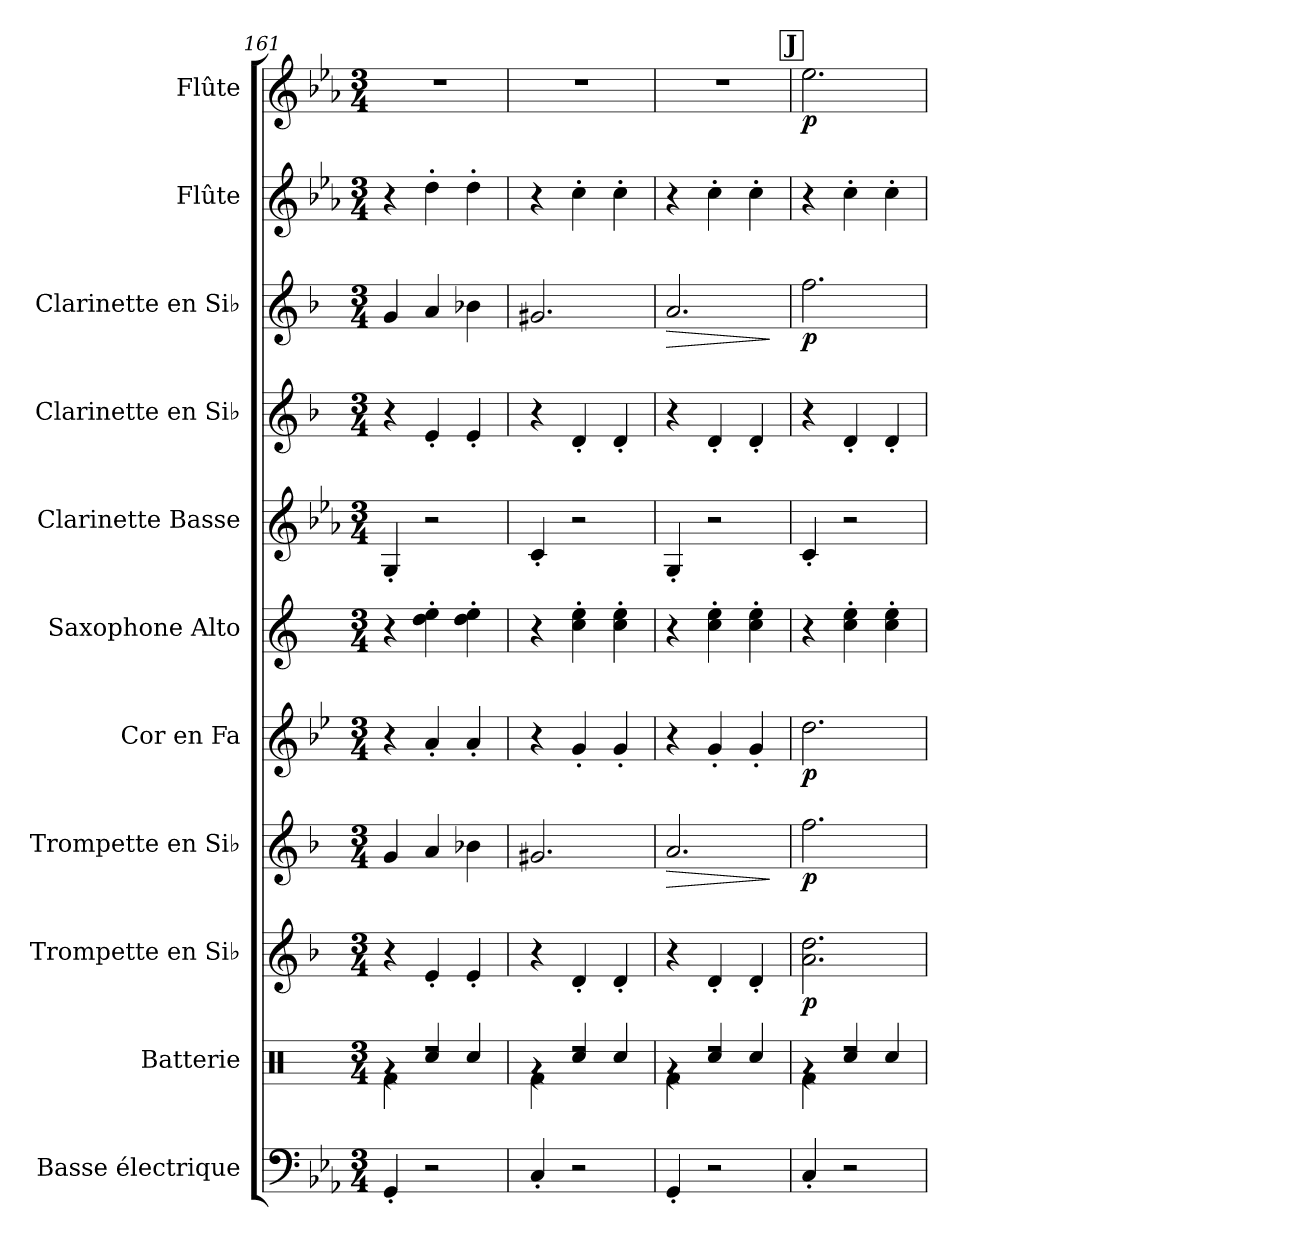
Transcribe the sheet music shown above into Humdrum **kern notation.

**kern	**kern	**kern	**dynam	**kern	**dynam	**kern	**dynam	**kern	**kern	**kern	**kern	**dynam	**kern	**kern	**dynam
*part11	*part10	*part9	*part9	*part8	*part8	*part7	*part7	*part6	*part5	*part4	*part3	*part3	*part2	*part1	*part1
*staff11	*staff10	*staff9	*staff9	*staff8	*staff8	*staff7	*staff7	*staff6	*staff5	*staff4	*staff3	*staff3	*staff2	*staff1	*staff1
*I"Basse électrique	*I"Batterie	*I"Trompette en Si♭	*	*I"Trompette en Si♭	*	*I"Cor en Fa	*	*I"Saxophone Alto	*I"Clarinette Basse	*I"Clarinette en Si♭	*I"Clarinette en Si♭	*	*I"Flûte	*I"Flûte	*
*I'B. él.	*I'Batt.	*I'Tromp. Si♭	*	*I'Tromp. Si♭	*	*I'Cor Fa	*	*I'Sax. A.	*I'Cl. basse	*I'Clar. Si♭	*I'Clar. Si♭	*	*I'Fl.	*I'Fl.	*
*clefF4	*clefX	*clefG2	*	*clefG2	*	*clefG2	*	*clefG2	*clefG2	*clefG2	*clefG2	*	*clefG2	*clefG2	*
*ITrd7c12	*	*ITrd1c2	*	*ITrd1c2	*	*ITrd4c7	*	*ITrd5c9	*ITrd8c14	*ITrd1c2	*ITrd1c2	*	*	*	*
*k[b-e-a-]	*k[]	*k[b-e-a-]	*	*k[b-e-a-]	*	*k[b-e-a-]	*	*k[b-e-a-]	*k[b-e-a-]	*k[b-e-a-]	*k[b-e-a-]	*	*k[b-e-a-]	*k[b-e-a-]	*
*M3/4	*M3/4	*M3/4	*	*M3/4	*	*M3/4	*	*M3/4	*M3/4	*M3/4	*M3/4	*	*M3/4	*M3/4	*
=161	=161	=161	=161	=161	=161	=161	=161	=161	=161	=161	=161	=161	=161	=161	=161
*	*^	*	*	*	*	*	*	*	*	*	*	*	*	*	*
4GGG'/	4rg	4Rf\	4r	.	4f/	.	4r	.	4r	4GG'/	4r	4f/	.	4r	2.r	.
2r	4Rcc/	2rdd	4d'/	.	4g/	.	4d'/	.	4f\' 4g\'	2r	4d'/	4g/	.	4dd'\	.	.
.	4Rcc/	.	4d'/	.	4a-X\	.	4d'/	.	4f\' 4g\'	.	4d'/	4a-X\	.	4dd'\	.	.
=162	=162	=162	=162	=162	=162	=162	=162	=162	=162	=162	=162	=162	=162	=162	=162	=162
4CC'/	4rg	4Rf\	4r	.	2.f#X/	.	4r	.	4r	4C'/	4r	2.f#X/	.	4r	2.r	.
2r	4Rcc/	2rdd	4c'/	.	.	.	4c'/	.	4e-\' 4g\'	2r	4c'/	.	.	4cc'\	.	.
.	4Rcc/	.	4c'/	.	.	.	4c'/	.	4e-\' 4g\'	.	4c'/	.	.	4cc'\	.	.
=163	=163	=163	=163	=163	=163	=163	=163	=163	=163	=163	=163	=163	=163	=163	=163	=163
!	!	!	!	!	!	!LO:HP:b	!	!	!	!	!	!	!LO:HP:b	!	!	!
4GGG'/	4rg	4Rf\	4r	.	2.g/	>	4r	.	4r	4GG'/	4r	2.g/	>	4r	2.r	.
2r	4Rcc/	2rdd	4c'/	.	.	.	4c'/	.	4e-\' 4g\'	2r	4c'/	.	.	4cc'\	.	.
.	4Rcc/	.	4c'/	.	.	.	4c'/	.	4e-\' 4g\'	.	4c'/	.	.	4cc'\	.	.
*	*v	*v	*	*	*	*	*	*	*	*	*	*	*	*	*	*
.	.	.	.	.	]	.	.	.	.	.	.	]	.	.	.
!!LO:PB:g=z
!!LO:REH:place=s1:a:B:fs=14:t=J
=164	=164	=164	=164	=164	=164	=164	=164	=164	=164	=164	=164	=164	=164	=164	=164
*	*^	*	*	*	*	*	*	*	*	*	*	*	*	*	*
!	!	!	!	!LO:DY:b	!	!LO:DY:b	!	!LO:DY:b	!	!	!	!	!LO:DY:b	!	!	!LO:DY:b
4CC'/	4rg	4Rf\	2.g\ 2.cc\	p	2.ee-\	p	2.g\	p	4r	4C'/	4r	2.ee-\	p	4r	2.ee-\	p
2r	4Rcc/	2rdd	.	.	.	.	.	.	4e-\' 4g\'	2r	4c'/	.	.	4cc'\	.	.
.	4Rcc/	.	.	.	.	.	.	.	4e-\' 4g\'	.	4c'/	.	.	4cc'\	.	.
*	*v	*v	*	*	*	*	*	*	*	*	*	*	*	*	*	*
=	=	=	=	=	=	=	=	=	=	=	=	=	=	=	=
*-	*-	*-	*-	*-	*-	*-	*-	*-	*-	*-	*-	*-	*-	*-	*-
